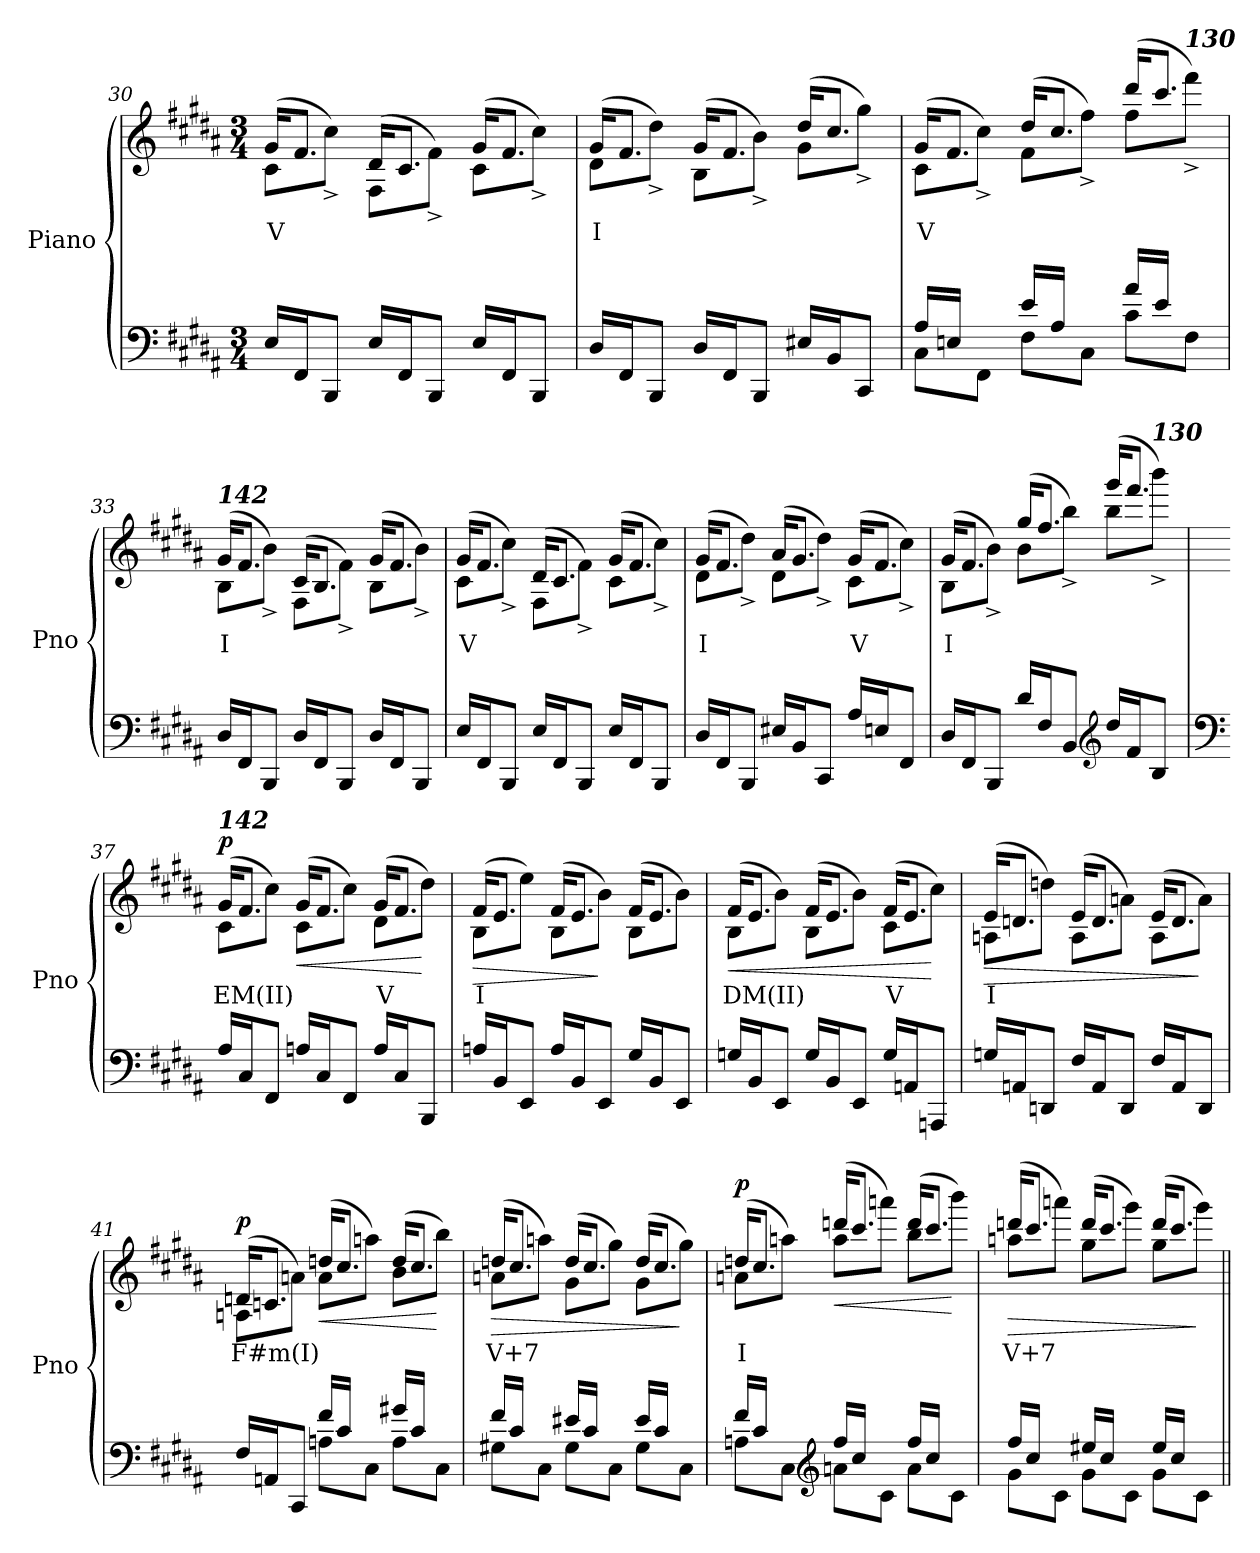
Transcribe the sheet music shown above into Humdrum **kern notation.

**kern	**kern	**text	**dynam
*part1	*part1	*part1	*part1
*staff2	*staff1	*staff1	*staff1/2
*I"Piano	*	*	*
*I'Pno	*	*	*
*clefF4	*clefG2	*	*
*k[f#c#g#d#a#]	*k[f#c#g#d#a#]	*	*
*M3/4	*M3/4	*	*
=30	=30	=30	=30
*	*^	*	*
!	!	!	!LO:LY:b	!
16E/LL	(>16g#/KL	8c#\L	V	.
16FF#/J	8.f#/J	.	.	.
8BBB/J	.	8cc#^\J)	.	.
16E/LL	(>16d#/KL	8F#\L	.	.
16FF#/J	8.c#/J	.	.	.
8BBB/J	.	8f#^\J)	.	.
16E/LL	(>16g#/KL	8c#\L	.	.
16FF#/J	8.f#/J	.	.	.
8BBB/J	.	8cc#^\J)	.	.
!!LO:LB:g=z	!!
=31	=31	=31	=31	=31
!	!	!	!LO:LY:b	!
16D#/LL	(>16g#/KL	8d#\L	I	.
16FF#/J	8.f#/J	.	.	.
8BBB/J	.	8dd#^\J)	.	.
16D#/LL	(>16g#/KL	8B\L	.	.
16FF#/J	8.f#/J	.	.	.
8BBB/J	.	8b^\J)	.	.
16E#X/LL	(>16dd#/KL	8g#\L	.	.
16BB/J	8.cc#/J	.	.	.
8CC#/J	.	8gg#^\J)	.	.
!!LO:PB:g=z	!!
=32	=32	=32	=32	=32
*^	*	*	*	*
!	!	!	!	!LO:LY:b	!
16A#/LL	8C#\L	(>16g#/KL	8c#\L	V	.
16En/JJ	.	8.f#/J	.	.	.
8ryy	8FF#\J	.	8cc#^\J)	.	.
16e/LL	8F#\L	(>16dd#/KL	8f#\L	.	.
16A#/JJ	.	8.cc#/J	.	.	.
8ryy	8C#\J	.	8ff#^\J)	.	.
16a#/LL	8c#\L	(>16ddd#/KL	8ff#\L	.	.
16e/JJ	.	8.ccc#/J	.	.	.
!	!	!	!LO:TX:a:Bi:t=130	!	!
8ryy	8F#\J	.	8fff#^\J)	.	.
=33	=33	=33	=33	=33	=33
!	!	!LO:TX:a:Bi:t=142	!	!	!
!	!	!	!	!LO:LY:b	!
*v	*v	*	*	*	*
16D#/LL	(>16g#/KL	8B\L	I	.
16FF#/J	8.f#/J	.	.	.
8BBB/J	.	8b^\J)	.	.
16D#/LL	(>16c#/KL	8F#\L	.	.
16FF#/J	8.B/J	.	.	.
8BBB/J	.	8f#^\J)	.	.
16D#/LL	(>16g#/KL	8B\L	.	.
16FF#/J	8.f#/J	.	.	.
8BBB/J	.	8b^\J)	.	.
=34	=34	=34	=34	=34
!	!	!	!LO:LY:b	!
16E/LL	(>16g#/KL	8c#\L	V	.
16FF#/J	8.f#/J	.	.	.
8BBB/J	.	8cc#^\J)	.	.
16E/LL	(>16d#/KL	8F#\L	.	.
16FF#/J	8.c#/J	.	.	.
8BBB/J	.	8f#^\J)	.	.
16E/LL	(>16g#/KL	8c#\L	.	.
16FF#/J	8.f#/J	.	.	.
8BBB/J	.	8cc#^\J)	.	.
=35	=35	=35	=35	=35
!	!	!	!LO:LY:b	!
16D#/LL	(>16g#/KL	8d#\L	I	.
16FF#/J	8.f#/J	.	.	.
8BBB/J	.	8dd#^\J)	.	.
16E#X/LL	(>16a#/KL	8d#\L	.	.
16BB/J	8.g#/J	.	.	.
8CC#/J	.	8dd#^\J)	.	.
!	!	!	!LO:LY:b	!
16A#/LL	(>16g#/KL	8c#\L	V	.
16En/J	8.f#/J	.	.	.
8FF#/J	.	8cc#^\J)	.	.
!!LO:LB:g=z	!!
=36	=36	=36	=36	=36
!	!	!	!LO:LY:b	!
16D#/LL	(>16g#/KL	8B\L	I	.
16FF#/J	8.f#/J	.	.	.
8BBB/J	.	8b^\J)	.	.
16d#/LL	(>16gg#/KL	8b\L	.	.
16F#/J	8.ff#/J	.	.	.
8BB/J	.	8bb^\J)	.	.
*clefG2	*	*	*	*
16dd#/LL	(>16ggg#/KL	8bb\L	.	.
16f#/J	8.fff#/J	.	.	.
!	!	!LO:TX:a:Bi:t=130	!	!
8B/J	.	8bbb^\J)	.	.
=37	=37	=37	=37	=37
*clefF4	*	*	*	*
!	!LO:TX:a:Bi:t=142	!	!	!
!	!	!	!LO:LY:b	!LO:DY:b
16A#/LL	(>16g#/KL	8c#\L	EM(II)	p
16C#/J	8.f#/J	.	.	.
8FF#/J	.	8cc#\J)	.	.
!	!	!	!	!LO:HP:b
16An/LL	(>16g#/KL	8c#\L	.	<
16C#/J	8.f#/J	.	.	.
8FF#/J	.	8cc#\J)	.	.
!	!	!	!LO:LY:b	!
16A/LL	(>16g#/KL	8d#\L	V	.
16C#/J	8.f#/J	.	.	.
8BBB/J	.	8dd#\J)	.	[
=38	=38	=38	=38	=38
!	!	!	!LO:LY:b	!LO:HP:b
16An/LL	(>16f#/KL	8B\L	I	>
16BB/J	8.e/J	.	.	.
8EE/J	.	8ee\J)	.	.
16A/LL	(>16f#/KL	8B\L	.	.
16BB/J	8.e/J	.	.	.
8EE/J	.	8b\J)	.	]
16G#/LL	(>16f#/KL	8B\L	.	.
16BB/J	8.e/J	.	.	.
8EE/J	.	8b\J)	.	.
!!LO:LB:g=z	!!
=39	=39	=39	=39	=39
!	!	!	!LO:LY:b	!LO:HP:b
16Gn/LL	(>16f#/KL	8B\L	DM(II)	<
16BB/J	8.e/J	.	.	.
8EE/J	.	8b\J)	.	.
16G/LL	(>16f#/KL	8B\L	.	.
16BB/J	8.e/J	.	.	.
8EE/J	.	8b\J)	.	.
!	!	!	!LO:LY:b	!
16G/LL	(>16f#/KL	8c#\L	V	.
16AAn/J	8.e/J	.	.	.
8AAAn/J	.	8cc#\J)	.	[
!!LO:LB:g=z	!!
=40	=40	=40	=40	=40
!	!	!	!LO:LY:b	!LO:HP:b
16Gn/LL	(>16e/KL	8An\L	I	>
16AAn/J	8.dn/J	.	.	.
8DDn/J	.	8ddn\J)	.	.
16F#/LL	(>16e/KL	8A\L	.	.
16AA/J	8.d/J	.	.	.
8DD/J	.	8an\J)	.	.
16F#/LL	(>16e/KL	8A\L	.	.
16AA/J	8.d/J	.	.	.
8DD/J	.	8a\J)	.	]
=41	=41	=41	=41	=41
*^	*	*	*	*
!	!	!	!	!LO:LY:b	!LO:DY:b
16F#/LL	4ryy	(>16dn/KL	8An\L	F#m(I)	p
16AAn/J	.	8.cn/J	.	.	.
8CC#/J	.	.	8an\J)	.	.
!	!	!	!	!	!LO:HP:b
16f#/LL	8An\L	(>16ddn/KL	8a\L	.	<
16c#/JJ	.	8.cc#/J	.	.	.
8ryy	8C#\J	.	8aan\J)	.	.
16g#X/LL	8A\L	(>16dd/KL	8b\L	.	.
16c#/JJ	.	8.cc#/J	.	.	.
8ryy	8C#\J	.	8bb\J)	.	[
=42	=42	=42	=42	=42	=42
!	!	!	!	!LO:LY:b	!LO:HP:b
16f#/LL	8G#X\L	(>16ddn/KL	8an\L	V+7	>
16c#/JJ	.	8.cc#/J	.	.	.
8ryy	8C#\J	.	8aan\J)	.	.
16e#X/LL	8G#\L	(>16dd/KL	8g#\L	.	.
16c#/JJ	.	8.cc#/J	.	.	.
8ryy	8C#\J	.	8gg#\J)	.	.
16e#/LL	8G#\L	(>16dd/KL	8g#\L	.	.
16c#/JJ	.	8.cc#/J	.	.	.
8ryy	8C#\J	.	8gg#\J)	.	]
!!LO:PB:g=z	!!
=43	=43	=43	=43	=43	=43
!	!	!	!	!LO:LY:b	!LO:DY:b
16f#/LL	8An\L	(>16ddn/KL	8an\L	I	p
16c#/JJ	.	8.cc#/J	.	.	.
8ryy	8C#\J	.	8aan\J)	.	.
*clefG2	*	*	*	*	*
!	!	!	!	!	!LO:HP:b
16ff#/LL	8an\L	(>16dddn/KL	8aa\L	.	<
16cc#/JJ	.	8.ccc#/J	.	.	.
8ryy	8c#\J	.	8aaan\J)	.	.
16ff#/LL	8a\L	(>16ddd/KL	8bb\L	.	.
16cc#/JJ	.	8.ccc#/J	.	.	.
8ryy	8c#\J	.	8bbb\J)	.	[
=44	=44	=44	=44	=44	=44
!	!	!	!	!LO:LY:b	!LO:HP:b
16ff#/LL	8g#\L	(>16dddn/KL	8aan\L	V+7	>
16cc#/JJ	.	8.ccc#/J	.	.	.
8ryy	8c#\J	.	8aaan\J)	.	.
16ee#X/LL	8g#\L	(>16ddd/KL	8gg#\L	.	.
16cc#/JJ	.	8.ccc#/J	.	.	.
8ryy	8c#\J	.	8ggg#\J)	.	.
16ee#/LL	8g#\L	(>16ddd/KL	8gg#\L	.	.
16cc#/JJ	.	8.ccc#/J	.	.	.
8ryy	8c#\J	.	8ggg#\J)	.	]
*v	*v	*	*	*	*
*	*v	*v	*	*
=||	=||	=||	=||
*-	*-	*-	*-
